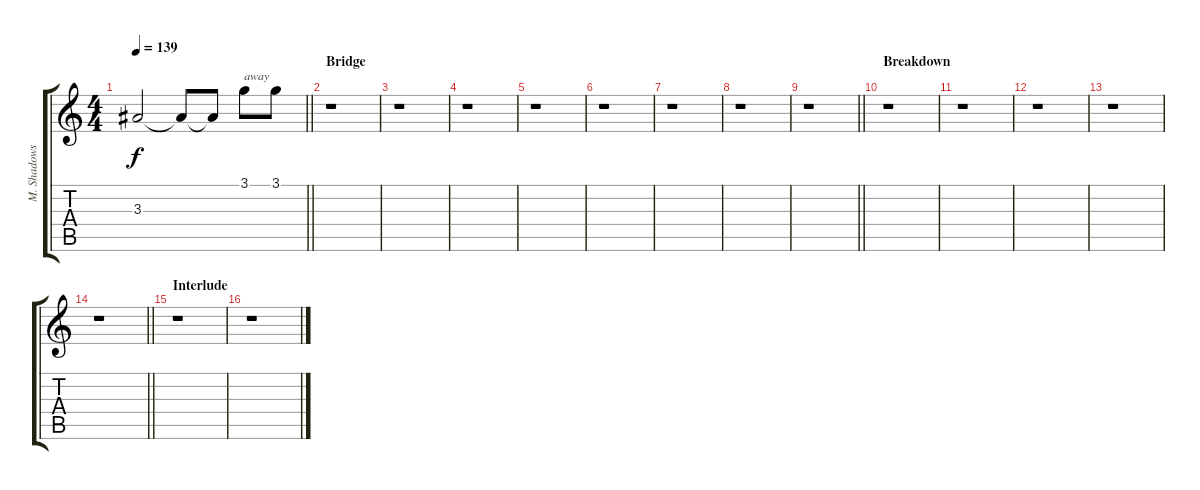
\track ("M. Shadows" "M. Shadows") {instrument distortionguitar}
\staff {score tabs}
\tuning (E4 B3 G3 D3 A2 E2) {hide}
\ts (4 4)
\tempo 139
\clef g2
\barLineRight lightlight
\ks c
3.3{t}.2{dy f} 3.3{t}.8 3.3{t}.8 3.1.8{txt "away"} 3.1.8 |
\section ("" "Bridge")
r.1 |
r.1 |
r.1 |
r.1 |
r.1 |
r.1 |
r.1 |
\barLineRight lightlight
r.1 |
\section ("" "Breakdown")
r.1 |
r.1 |
r.1 |
r.1 |
\barLineRight lightlight
r.1 |
\section ("" "Interlude")
r.1 |
r.1
